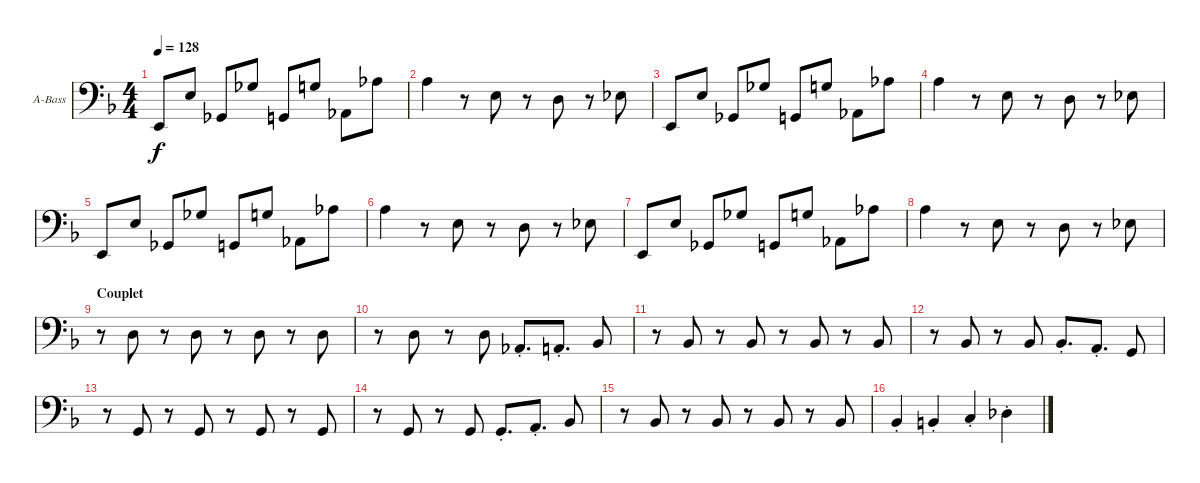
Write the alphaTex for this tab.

\defaultSystemsLayout 4
\bracketExtendMode groupsimilarinstruments
\firstSystemTrackNameOrientation horizontal
\otherSystemsTrackNameOrientation horizontal
\track ("Acoustic Bass" "A-Bass") {instrument acousticbass}
\staff {score}
\tuning (G2 D2 A1 E1)
\ts (4 4)
\tempo 128
\clef f4
\ks f
0.4.8{dy f} 2.2.8 2.4.8 4.2.8 3.4.8 5.2.8 4.4.8 6.2.8 |
7.2.4 r.8 7.3.8 r.8 5.3.8 r.8 6.3.8 |
0.4.8 2.2.8 2.4.8 4.2.8 3.4.8 5.2.8 4.4.8 6.2.8 |
7.2.4 r.8 7.3.8 r.8 5.3.8 r.8 6.3.8 |
0.4.8 2.2.8 2.4.8 4.2.8 3.4.8 5.2.8 4.4.8 6.2.8 |
7.2.4 r.8 7.3.8 r.8 5.3.8 r.8 6.3.8 |
0.4.8 2.2.8 2.4.8 4.2.8 3.4.8 5.2.8 4.4.8 6.2.8 |
7.2.4 r.8 7.3.8 r.8 5.3.8 r.8 6.3.8 |
\section ("" "Couplet")
r.8 0.2.8 r.8 0.2.8 r.8 0.2.8 r.8 0.2.8 |
r.8 0.2.8 r.8 0.2.8 4.4{st}.8{d} 0.3{st}.8{d} 1.3.8 |
r.8 1.3.8 r.8 1.3.8 r.8 1.3.8 r.8 1.3.8 |
r.8 1.3.8 r.8 1.3.8 1.3{st}.8{d} 0.3{st}.8{d} 3.4.8 |
r.8 3.4.8 r.8 3.4.8 r.8 3.4.8 r.8 3.4.8 |
r.8 3.4.8 r.8 3.4.8 3.4{st}.8{d} 0.3{st}.8{d} 1.3.8 |
r.8 1.3.8 r.8 1.3.8 r.8 1.3.8 r.8 1.3.8 |
1.3{st}.4 2.3{st}.4 3.3{st}.4 4.3{st}.4
